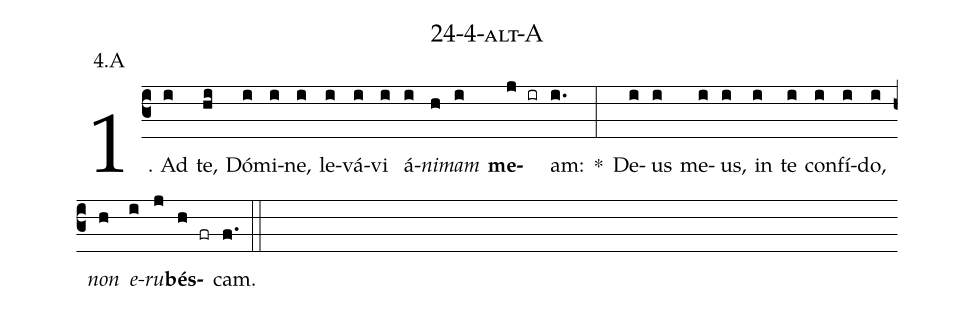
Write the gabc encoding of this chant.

name: 24-4-alt-A;
annotation: 4.A;
%%
(c3)1. Ad(i) te,(hi) Dó(i)mi(i)ne,(i) le(i)vá(i)vi(i) á(i)<i>ni</i>(h)<i>mam</i>(i) <b>me</b>(j ir)am:(i.) *(:) De(i)us(i) me(i)us,(i) in(i) te(i) con(i)fí(i)do,(i) <i>non</i>(h) <i>e</i>(i)<i>ru</i>(j)<b>bés</b>(h fr)cam.(f.) (::)
